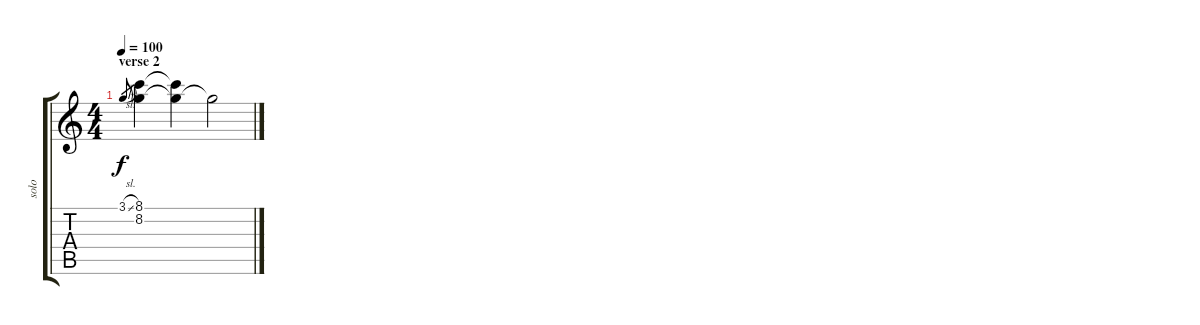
\track ("solo" "solo") {instrument distortionguitar}
\staff {score tabs}
\tuning (E4 B3 G3 D3 A2 E2) {hide}
\ts (4 4)
\section ("" "verse 2")
\tempo 100
\clef g2
\ks c
3.1{sl}.8{gr dy f} (8.1 8.2).4 (8.1{t} 8.2{t}).4 8.2{t}.2
